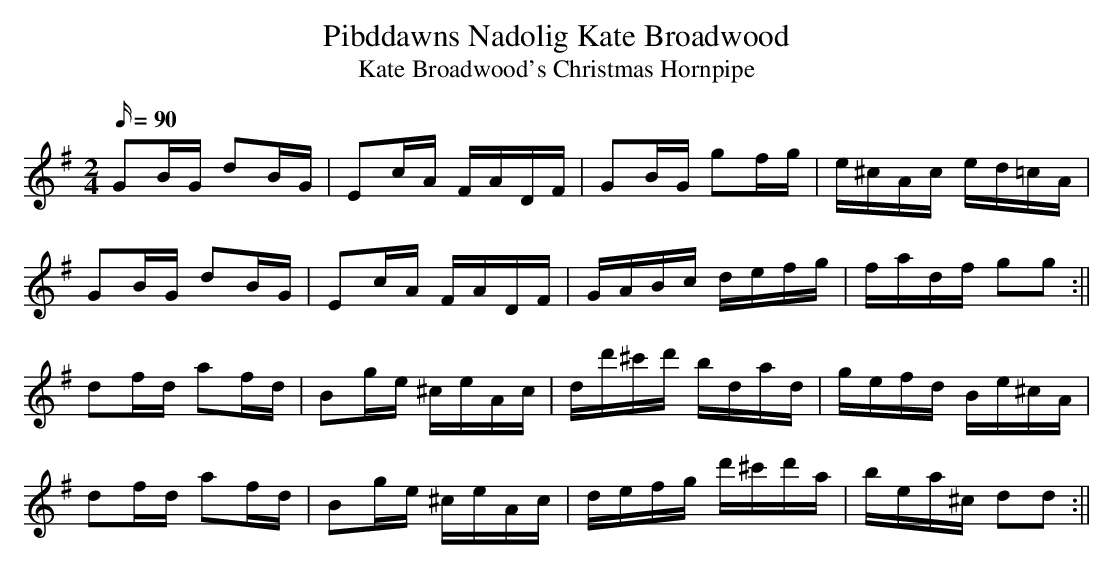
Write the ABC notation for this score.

X:1
T:Pibddawns Nadolig Kate Broadwood
T:Kate Broadwood's Christmas Hornpipe
M:2/4
L:1/16
Q:90
K:G
G2BG d2BG|E2cA FADF|G2BG g2fg|e^cAc ed=cA|
G2BG d2BG|E2cA FADF|GABc defg|fadf g2g2:||
d2fd a2fd|B2ge ^ceAc|dd'^c'd' bdad|gefd Be^cA|
d2fd a2fd|B2ge ^ceAc|defg d'^c'd'a|bea^c d2d2:||
